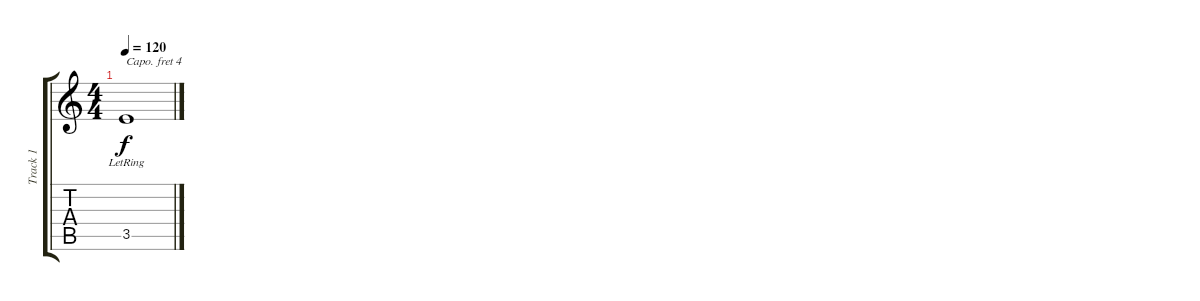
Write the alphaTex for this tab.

\track ("Track 1" "Track 1") {instrument acousticguitarsteel}
\staff {score tabs}
\capo 4
\tuning (E4 B3 G3 D3 A2 E2) {hide}
\ts (4 4)
\tempo 120
\clef g2
\ks c
3.5{lr}.1{dy f}
